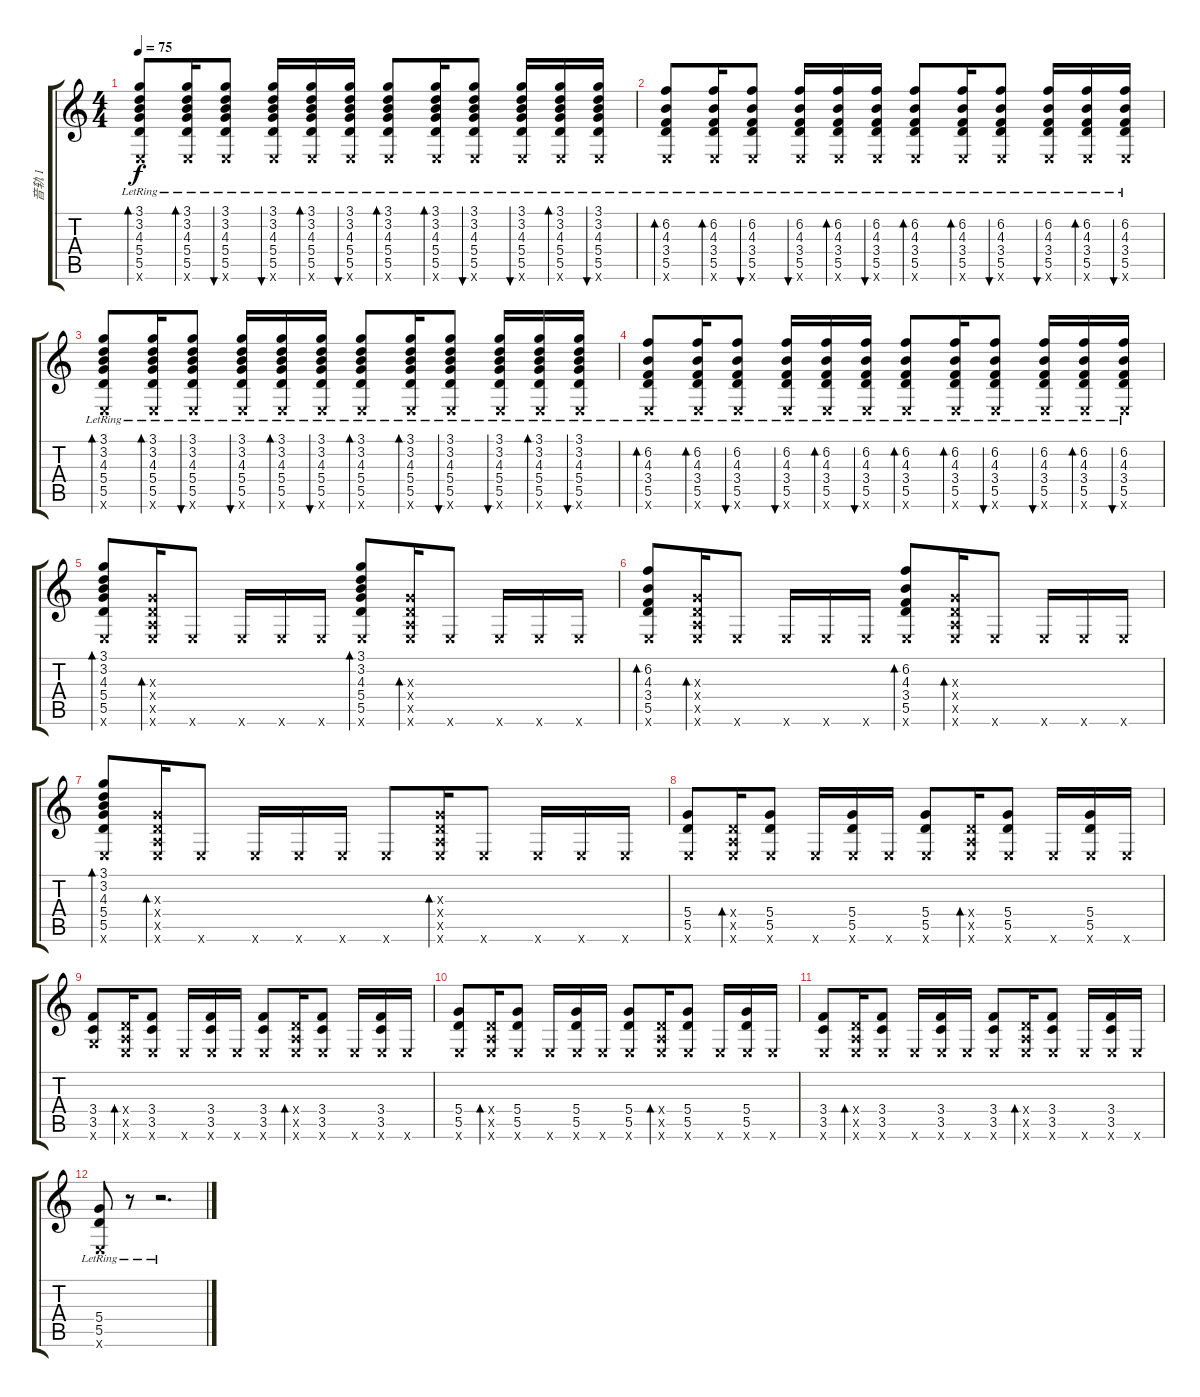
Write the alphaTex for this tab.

\track ("音轨 1" "音轨 1") {instrument acousticguitarsteel}
\staff {score tabs}
\tuning (E4 B3 G3 D3 A2 E2) {hide}
\ts (4 4)
\tempo 75
\clef g2
\ks c
(3.1{lr} 3.2{lr} 4.3{lr} 5.4{lr} 5.5{lr} 0.6{x}).8{bd 30 dy f} (3.1{lr} 3.2{lr} 4.3{lr} 5.4{lr} 5.5{lr} 0.6{x}).16{bd 30} (3.1{lr} 3.2{lr} 4.3{lr} 5.4{lr} 5.5{lr} 0.6{x}).8{bu 30} (3.1{lr} 3.2{lr} 4.3{lr} 5.4{lr} 5.5{lr} 0.6{x}).16{bu 30} (3.1{lr} 3.2{lr} 4.3{lr} 5.4{lr} 5.5{lr} 0.6{x}).16{bd 30} (3.1{lr} 3.2{lr} 4.3{lr} 5.4{lr} 5.5{lr} 0.6{x}).16{bu 30} (3.1{lr} 3.2{lr} 4.3{lr} 5.4{lr} 5.5{lr} 0.6{x}).8{bd 30} (3.1{lr} 3.2{lr} 4.3{lr} 5.4{lr} 5.5{lr} 0.6{x}).16{bd 30} (3.1{lr} 3.2{lr} 4.3{lr} 5.4{lr} 5.5{lr} 0.6{x}).8{bu 30} (3.1{lr} 3.2{lr} 4.3{lr} 5.4{lr} 5.5{lr} 0.6{x}).16{bu 30} (3.1{lr} 3.2{lr} 4.3{lr} 5.4{lr} 5.5{lr} 0.6{x}).16{bd 30} (3.1{lr} 3.2{lr} 4.3{lr} 5.4{lr} 5.5{lr} 0.6{x}).16{bu 30} |
(6.2{lr} 4.3{lr} 3.4{lr} 5.5{lr} 0.6{x}).8{bd 30} (6.2{lr} 4.3{lr} 3.4{lr} 5.5{lr} 0.6{x}).16{bd 30} (6.2{lr} 4.3{lr} 3.4{lr} 5.5{lr} 0.6{x}).8{bu 30} (6.2{lr} 4.3{lr} 3.4{lr} 5.5{lr} 0.6{x}).16{bu 30} (6.2{lr} 4.3{lr} 3.4{lr} 5.5{lr} 0.6{x}).16{bd 30} (6.2{lr} 4.3{lr} 3.4{lr} 5.5{lr} 0.6{x}).16{bu 30} (6.2{lr} 4.3{lr} 3.4{lr} 5.5{lr} 0.6{x}).8{bd 30} (6.2{lr} 4.3{lr} 3.4{lr} 5.5{lr} 0.6{x}).16{bd 30} (6.2{lr} 4.3{lr} 3.4{lr} 5.5{lr} 0.6{x}).8{bu 30} (6.2{lr} 4.3{lr} 3.4{lr} 5.5{lr} 0.6{x}).16{bu 30} (6.2{lr} 4.3{lr} 3.4{lr} 5.5{lr} 0.6{x}).16{bd 30} (6.2{lr} 4.3{lr} 3.4{lr} 5.5{lr} 0.6{x}).16{bu 30} |
(3.1{lr} 3.2{lr} 4.3{lr} 5.4{lr} 5.5{lr} 0.6{x}).8{bd 30} (3.1{lr} 3.2{lr} 4.3{lr} 5.4{lr} 5.5{lr} 0.6{x}).16{bd 30} (3.1{lr} 3.2{lr} 4.3{lr} 5.4{lr} 5.5{lr} 0.6{x}).8{bu 30} (3.1{lr} 3.2{lr} 4.3{lr} 5.4{lr} 5.5{lr} 0.6{x}).16{bu 30} (3.1{lr} 3.2{lr} 4.3{lr} 5.4{lr} 5.5{lr} 0.6{x}).16{bd 30} (3.1{lr} 3.2{lr} 4.3{lr} 5.4{lr} 5.5{lr} 0.6{x}).16{bu 30} (3.1{lr} 3.2{lr} 4.3{lr} 5.4{lr} 5.5{lr} 0.6{x}).8{bd 30} (3.1{lr} 3.2{lr} 4.3{lr} 5.4{lr} 5.5{lr} 0.6{x}).16{bd 30} (3.1{lr} 3.2{lr} 4.3{lr} 5.4{lr} 5.5{lr} 0.6{x}).8{bu 30} (3.1{lr} 3.2{lr} 4.3{lr} 5.4{lr} 5.5{lr} 0.6{x}).16{bu 30} (3.1{lr} 3.2{lr} 4.3{lr} 5.4{lr} 5.5{lr} 0.6{x}).16{bd 30} (3.1{lr} 3.2{lr} 4.3{lr} 5.4{lr} 5.5{lr} 0.6{x}).16{bu 30} |
(6.2{lr} 4.3{lr} 3.4{lr} 5.5{lr} 0.6{x}).8{bd 30} (6.2{lr} 4.3{lr} 3.4{lr} 5.5{lr} 0.6{x}).16{bd 30} (6.2{lr} 4.3{lr} 3.4{lr} 5.5{lr} 0.6{x}).8{bu 30} (6.2{lr} 4.3{lr} 3.4{lr} 5.5{lr} 0.6{x}).16{bu 30} (6.2{lr} 4.3{lr} 3.4{lr} 5.5{lr} 0.6{x}).16{bd 30} (6.2{lr} 4.3{lr} 3.4{lr} 5.5{lr} 0.6{x}).16{bu 30} (6.2{lr} 4.3{lr} 3.4{lr} 5.5{lr} 0.6{x}).8{bd 30} (6.2{lr} 4.3{lr} 3.4{lr} 5.5{lr} 0.6{x}).16{bd 30} (6.2{lr} 4.3{lr} 3.4{lr} 5.5{lr} 0.6{x}).8{bu 30} (6.2{lr} 4.3{lr} 3.4{lr} 5.5{lr} 0.6{x}).16{bu 30} (6.2{lr} 4.3{lr} 3.4{lr} 5.5{lr} 0.6{x}).16{bd 30} (6.2{lr} 4.3{lr} 3.4{lr} 5.5{lr} 0.6{x}).16{bu 30} |
(3.1 3.2 4.3 5.4 5.5 0.6{x}).8{bd 30} (0.3{x} 0.4{x} 0.5{x} 0.6{x}).16{bd 480} 0.6{x}.8 0.6{x}.16 0.6{x}.16 0.6{x}.16 (3.1 3.2 4.3 5.4 5.5 0.6{x}).8{bd 30} (0.3{x} 0.4{x} 0.5{x} 0.6{x}).16{bd 480} 0.6{x}.8 0.6{x}.16 0.6{x}.16 0.6{x}.16 |
(6.2 4.3 3.4 5.5 0.6{x}).8{bd 30} (0.3{x} 0.4{x} 0.5{x} 0.6{x}).16{bd 480} 0.6{x}.8 0.6{x}.16 0.6{x}.16 0.6{x}.16 (6.2 4.3 3.4 5.5 0.6{x}).8{bd 30} (0.3{x} 0.4{x} 0.5{x} 0.6{x}).16{bd 480} 0.6{x}.8 0.6{x}.16 0.6{x}.16 0.6{x}.16 |
(3.1 3.2 4.3 5.4 5.5 0.6{x}).8{bd 30} (0.3{x} 0.4{x} 0.5{x} 0.6{x}).16{bd 480} 0.6{x}.8 0.6{x}.16 0.6{x}.16 0.6{x}.16 0.6{x}.8 (0.3{x} 0.4{x} 0.5{x} 0.6{x}).16{bd 480} 0.6{x}.8 0.6{x}.16 0.6{x}.16 0.6{x}.16 |
(5.4 5.5 0.6{x}).8 (0.4{x} 0.5{x} 0.6{x}).16{bd 480} (5.4 5.5 0.6{x}).8 0.6{x}.16 (5.4 5.5 0.6{x}).16 0.6{x}.16 (5.4 5.5 0.6{x}).8 (0.4{x} 0.5{x} 0.6{x}).16{bd 480} (5.4 5.5 0.6{x}).8 0.6{x}.16 (5.4 5.5 0.6{x}).16 0.6{x}.16 |
(3.4 3.5 3.6{x}).8 (0.4{x} 0.5{x} 0.6{x}).16{bd 480} (3.4 3.5 0.6{x}).8 0.6{x}.16 (3.4 3.5 0.6{x}).16 0.6{x}.16 (3.4 3.5 0.6{x}).8 (0.4{x} 0.5{x} 0.6{x}).16{bd 480} (3.4 3.5 0.6{x}).8 0.6{x}.16 (3.4 3.5 0.6{x}).16 0.6{x}.16 |
(5.4 5.5 0.6{x}).8 (0.4{x} 0.5{x} 0.6{x}).16{bd 480} (5.4 5.5 0.6{x}).8 0.6{x}.16 (5.4 5.5 0.6{x}).16 0.6{x}.16 (5.4 5.5 0.6{x}).8 (0.4{x} 0.5{x} 0.6{x}).16{bd 480} (5.4 5.5 0.6{x}).8 0.6{x}.16 (5.4 5.5 0.6{x}).16 0.6{x}.16 |
(3.4 3.5 0.6{x}).8 (0.4{x} 0.5{x} 0.6{x}).16{bd 480} (3.4 3.5 0.6{x}).8 0.6{x}.16 (3.4 3.5 0.6{x}).16 0.6{x}.16 (3.4 3.5 0.6{x}).8 (0.4{x} 0.5{x} 0.6{x}).16{bd 480} (3.4 3.5 0.6{x}).8 0.6{x}.16 (3.4 3.5 0.6{x}).16 0.6{x}.16 |
(5.4{lr} 5.5{lr} 0.6{x}).8 r.8 r.2{d}
